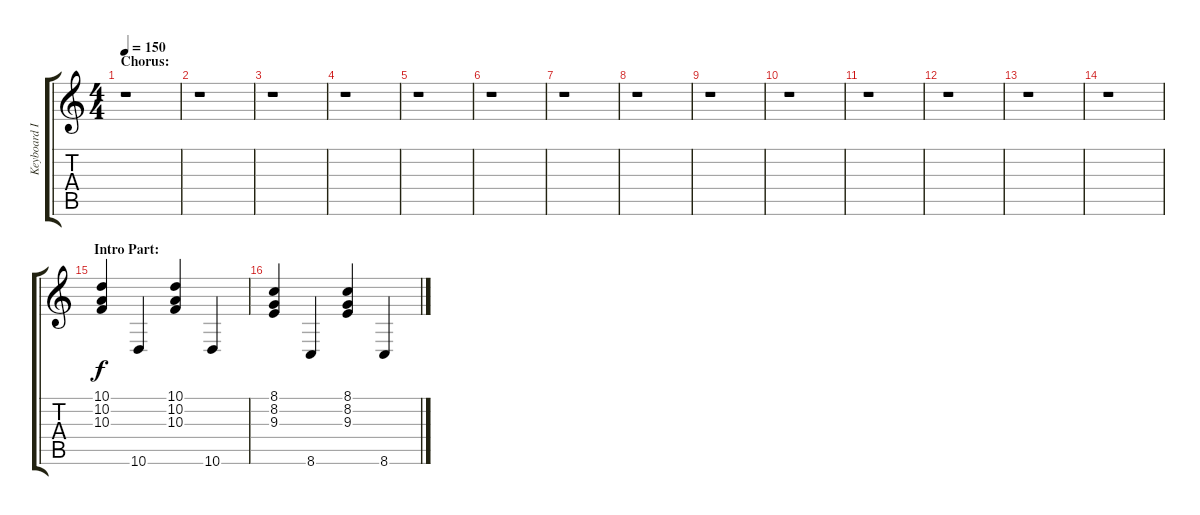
\track ("Keyboard I (Rhythm)" "Keyboard I") {instrument acousticgrandpiano}
\staff {score tabs}
\tuning (E4 B3 G3 D3 A2 E2) {hide}
\ts (4 4)
\section ("" "Chorus:")
\tempo 150
\clef g2
\ks c
r.1{dy f} |
r.1 |
r.1 |
r.1 |
r.1 |
r.1 |
r.1 |
r.1 |
r.1 |
r.1 |
r.1 |
r.1 |
r.1 |
r.1 |
\section ("" "Intro Part:")
(10.1 10.2 10.3).4 10.6.4 (10.1 10.2 10.3).4 10.6.4 |
(8.1 8.2 9.3).4 8.6.4 (8.1 8.2 9.3).4 8.6.4
